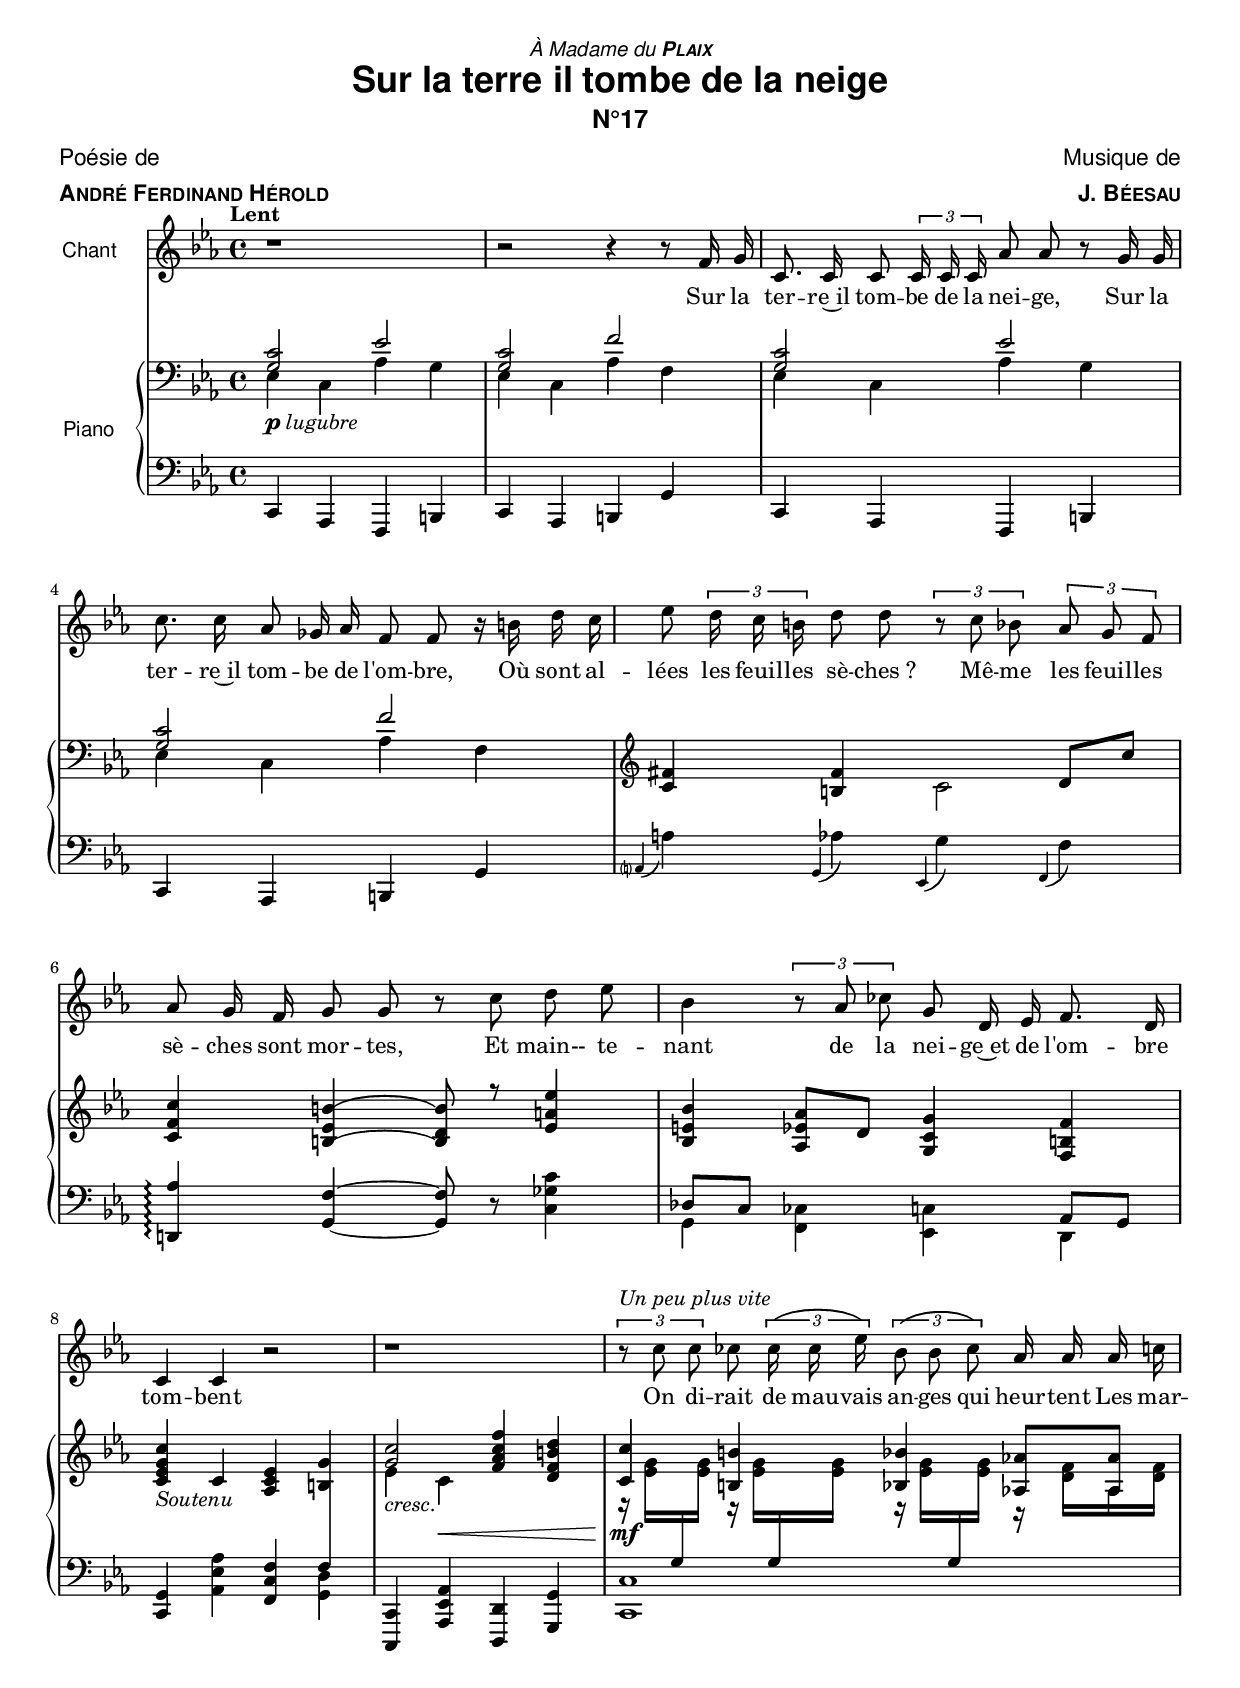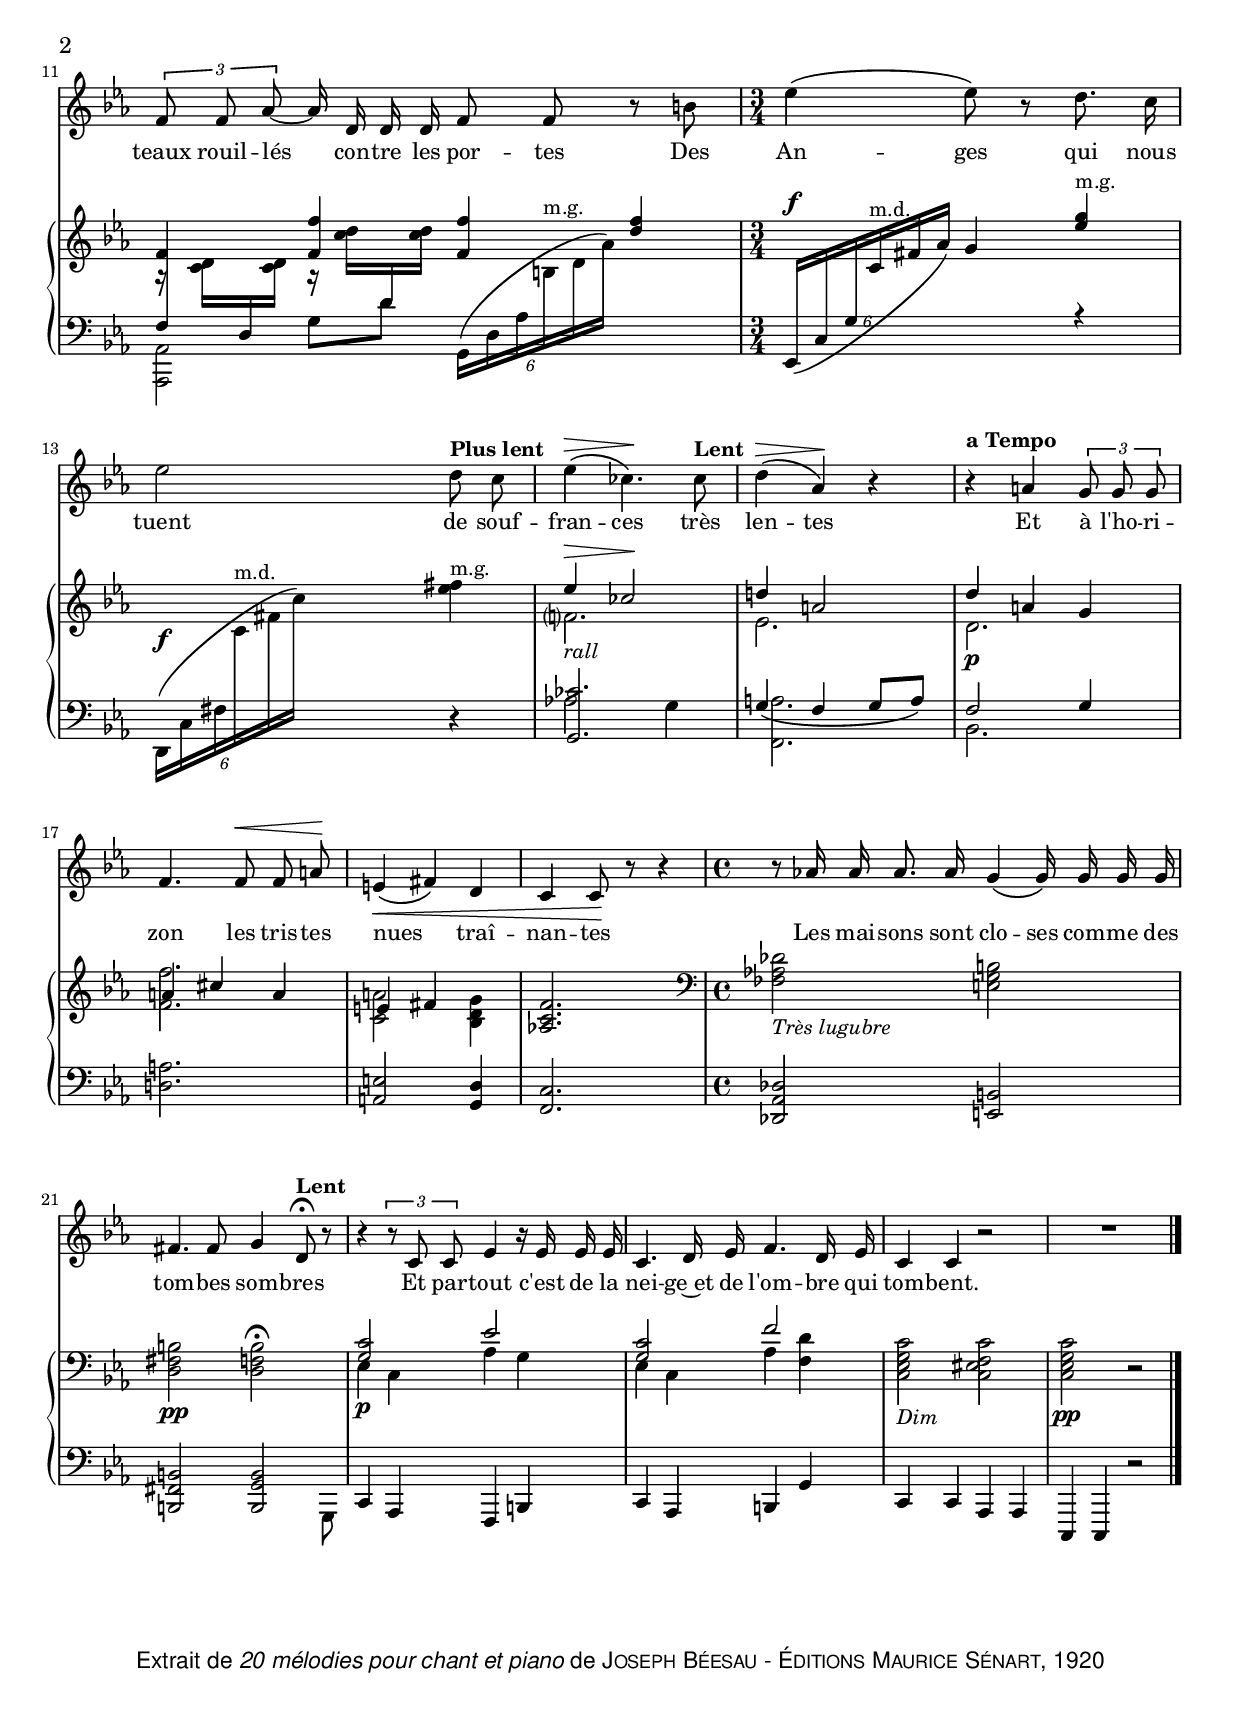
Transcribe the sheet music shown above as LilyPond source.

\version "2.22.0"
\language "english"
#(use-modules (ice-9 regex))
#(define-public string-upper-case #f)
#(define accented-char-upper-case? #f)
#(define accented-char-lower-case? #f)
#(let ((lower-case-accented-string "áàâäǎăāãåąæǣćĉčçďđðéèêëěĕēęəĝğģĥħíìîïǐĭīĩįĵķĺŀľļłńňñóòôöǒŏōõǫőøœŕřśŝšşťţþúùûüǔŭūųǘǜǚŵýŷÿȳźž")
(upper-case-accented-string "ÁÀÂÄǍĂĀÃÅĄÆǢĆĈČÇĎĐÐÉÈÊËĚĔĒĘƏĜĞĢĤĦÍÌÎÏǏĬĪĨĮĴĶĹĿĽĻŁŃŇÑÓÒÔÖǑŎŌÕǪŐØŒŔŘŚŜŠŞŤŢÞÚÙÛÜǓŬŪŲǗǛǙŴÝŶŸȲŹŽ"))
(define (group-by-2 chars result)
(if (or (null? chars) (null? (cdr chars)))
(reverse! result)
(group-by-2 (cddr chars)
(cons (string (car chars) (cadr chars))
result))))
(let ((lower-case-accented-chars
(group-by-2 (string->list lower-case-accented-string) (list)))
(upper-case-accented-chars
(group-by-2 (string->list upper-case-accented-string) (list))))
(set! string-upper-case
(lambda (str)
(define (replace-chars str froms tos)
(if (null? froms)
str
(replace-chars (regexp-substitute/global #f (car froms) str
'pre (car tos) 'post)
(cdr froms)
(cdr tos))))
(string-upcase (replace-chars str
lower-case-accented-chars
upper-case-accented-chars))))
(set! accented-char-upper-case?
(lambda (char1 char2)
(member (string char1 char2) upper-case-accented-chars string=?)))
(set! accented-char-lower-case?
(lambda (char1 char2)
(member (string char1 char2) lower-case-accented-chars string=?)))))

#(define-markup-command (smallCaps layout props text) (markup?)
(define (string-list->markup strings lower)
(let ((final-string (string-upper-case
(apply string-append (reverse strings)))))
(if lower
(markup #:fontsize -2 final-string)
final-string)))
(define (make-small-caps rest-chars currents current-is-lower prev-result)
(if (null? rest-chars)
(make-concat-markup (reverse! (cons (string-list->markup
currents current-is-lower)
prev-result)))
(let* ((ch1 (car rest-chars))
(ch2 (and (not (null? (cdr rest-chars))) (cadr rest-chars)))
(this-char-string (string ch1))
(is-lower (char-lower-case? ch1))
(next-rest-chars (cdr rest-chars)))
(cond ((and ch2 (accented-char-lower-case? ch1 ch2))
(set! this-char-string (string ch1 ch2))
(set! is-lower #t)
(set! next-rest-chars (cddr rest-chars)))
((and ch2 (accented-char-upper-case? ch1 ch2))
(set! this-char-string (string ch1 ch2))
(set! is-lower #f)
(set! next-rest-chars (cddr rest-chars))))
(if (or (and current-is-lower is-lower)
(and (not current-is-lower) (not is-lower)))
(make-small-caps next-rest-chars
(cons this-char-string currents)
is-lower
prev-result)
(make-small-caps next-rest-chars
(list this-char-string)
is-lower
(if (null? currents)
prev-result
(cons (string-list->markup
currents current-is-lower)
prev-result)))))))
(interpret-markup layout props
(if (string? text)
(make-small-caps (string->list text) (list) #f (list))
text)))

\paper {
  top-margin = 1 \cm
  bottom-margin = 1 \cm
  left-margin = 1 \cm
  right-margin = 1 \cm

  %markup-system-spacing =
  %  #'((padding . 20)
  %     (basic-distance . 15)
  %     (minimum-distance . 20)
  %     (stretchability . 12))

  #(include-special-characters)
}
\header {
  dedication = \markup{ \sans \small \italic \concat {"À Madame du " \bold { P \smallCaps laix } }}
  title = \markup{\sans "Sur la terre il tombe de la neige"}
  subtitle = \markup{\sans "N°17"}
  composer = \markup { \sans \right-column { "Musique de" \bold \concat { "J. B" \smallCaps éesau }}}
  poet = \markup { \sans \column { "Poésie de" \bold \concat { A \smallCaps ndré " F" \smallCaps erdinand " H" \smallCaps érold }}}
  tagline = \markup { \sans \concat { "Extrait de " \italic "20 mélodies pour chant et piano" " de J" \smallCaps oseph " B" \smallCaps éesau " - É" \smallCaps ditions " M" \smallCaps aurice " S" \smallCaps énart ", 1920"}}
}
\score {
  <<
    \new Staff \with {
      instrumentName = \markup{\sans "Chant"}
    } {
      \clef treble
      \new Voice = "chant" {
        \relative c' {
          \key ef \major
          \time 4/4 \autoBeamOff \tupletUp
          \tempo "Lent"
          r1 r2 r4 r8 f16 g c,8. c16 c8 \tuplet 3/2{c16 c c} af'8 af r8 g16 g \break
          c8. c16 af8 gf16 af f8 f r16 b16 d c ef8 \tuplet 3/2 {d16 c b} d8 d \tuplet 3/2 4 {r8 c bf af g f} \break
          af8 g16 f g8 g r8 c d ef bf4 \tuplet 3/2{r8 af cf} g8 d16 ef f8. d16 \break
          c4 c r2 r1 \tuplet 3/2{r8^\markup{\italic "Un peu plus vite"} c'8 c } cf8 \tuplet 3/2{cf16\( cf ef\)} \tuplet 3/2{bf8\( bf cf\)} af16 af af c \pageBreak
          \tuplet 3/2{f,8 f af~} af16 d, d d f8 f r8 b \time 3/4 ef4\( ef8\) r8 d8. c16 \break
          ef2 \tempo "Plus lent" d8 c ef4^\>\( cf4.\)\! \tempo "Lent" cf8 d4^\>\( af\)\! r4 r4 a4 \tuplet 3/2{ g8 g g} \break
          f4. f8^\< f a\! e4\<\( fs\) d c c8\! r8 r4 \time 4/4 r8 af'!16 af af8. af16 g4\( g16\) g g g \break
          fs4. fs8 g4 \tempo "Lent" d8\fermata r8 r4 \tuplet 3/2{r8 c8 c} ef4 r16 ef ef ef c4. d16 ef f4. d16 ef c4 c4 r2 R1 \bar "|."
        }
      }
    }
    \new Lyrics \lyricsto "chant" {
      Sur la ter -- re~il tom -- be de la nei -- ge,
      Sur la ter -- re~il tom -- be de l'om -- bre,
      Où sont al -- lées les feuil -- les sè -- ches&nbsp;?
      Mê -- me les feuil -- les sè -- ches sont mor -- tes,
      Et main-- te -- nant de la nei -- ge~et de l'om -- bre tom -- bent
      On di -- rait de mau -- vais an -- ges qui heur -- tent
      Les mar -- teaux rouil -- lés con -- tre les por -- tes
      Des An -- ges qui nous tuent de souf -- fran -- ces très len -- tes
      Et à l'ho -- ri -- zon les tris -- tes nues _ traî -- nan -- tes
      Les mai -- sons sont clo -- ses com -- me des tom -- bes som -- bres
      Et par -- tout c'est de la nei -- ge~et de l'om -- bre qui tom -- bent.
    }
    \new PianoStaff \with {
      instrumentName = \markup{\sans "Piano"}
    } <<
      \new Staff = "right" \with {
        midiInstrument = "acoustic grand"
      } {
        \clef bass
        \relative f { \voiceOne
          \key ef \major
          \time 4/4
          <<{\voiceOne <g c>2 ef' <g, c> f' <g, c> ef' <g, c> f'}\\
            {\voiceTwo ef,4_\markup{\dynamic p \italic "lugubre"} c af' g ef c af' f ef c af' g ef c af' f}>>
          <<{ \clef treble <c' fs>4 <b fs'> s4 d8 c'}\\{ s2 c,2}>>
          <c f c'>4 <b( ef b'\(>4 <b) d b'\)>8 r8 <ef a ef'>4 <bf e bf'> <af ef' af>8 d <g, c g'>4 <f b f'>
          <c' ef g c>4_\markup{\italic Soutenu} c4 <af c ef> <b g'>
          <<{\voiceOne <g' c>2 <f af c f>4 <d f b d> <c c'> <b b'> <bf bf'> <af! af'!>8 <af af'>8}
            \\
            {\voiceTwo ef'4_\markup{\italic cresc.} c\< s2
             r16\!_\mf \oneVoice <ef g>16 \change Staff="left" g, \change Staff="right"<ef' g>16
             r16 <ef g>16 \change Staff="left" g, \change Staff="right"<ef' g>16
             r16 <ef g>16 \change Staff="left" g, \change Staff="right"<ef' g>16
             r16 \voiceTwo <d f>16 af <d f>16
            }>> \oneVoice
          <<{\voiceOne
             f4 <f f'> <f f'> <d' f>
             s4^\f g,4 <ef' g>4^\markup{"m.g."}
             s2.\f ef4_\markup{\italic rall}^\> cf2\! d!4 a2 \tempo "a Tempo" d4_\p a g
             a4 cs a e fs s4 <af,! c f>2.
            }\\
            {\voiceTwo
             r16 \oneVoice <c d>16 \change Staff="left" d, \change Staff="right" <c' d>16
             r16 \oneVoice <c' d>16 \change Staff="left" d, \change Staff="right" <c' d>16 s2 s2. s2  <ef fs>4^\markup{"m.g."}
             \voiceTwo f,?2. ef d <f f'> <c a'>2 <bf d g>4
            }>> \oneVoice
             \clef bass <ff af! df>2_\markup{\italic "Très lugubre"} <e g b>
             <d fs b>2\pp <d f b>2\fermata
          <<{<g c>2\p ef'2 <g, c>2 f'2
            }\\
            {\voiceTwo
             ef,4 c af' g ef4 c af' <f d'>
            }>> \oneVoice
          <c ef g c>2_\markup{\italic Dim} < c es f c'>2 <c ef g c>2\pp r2
        }
      }
      \new Staff = "left" \with {
        midiInstrument = "acoustic grand"
      } {
        \clef bass \set Score.connectArpeggios = ##f
        \relative f, {
          \key ef \major
          \time 4/4
          c4 af f b c4 af b g'4 c,4 af f b c4 af b g'4
          \acciaccatura a? a'4 \acciaccatura g, af'4 \acciaccatura ef, g'4 \acciaccatura f, f'4
          <d,! af''>4\arpeggio <g f'>4~ <g f'>8 r8 <c gf' c>4
          <<{df8 c s2 af8 g}\\{g4 <f cf'>4 <ef c'>4 d}>>
          <c g'>4 <af' ef' af> <f c' f> <<{\voiceOne \autoBeamOff \crossStaff f'4 \autoBeamOn}\\{\voiceTwo <g, d'>4}>>
          <c,, c'>4 <af' ef' af> <d, d'> <g g'> <c c'>1
          <<{\voiceOne \crossStaff f'4 \voiceTwo g8 d' s2
             \voiceOne \tupletDown \phrasingSlurDown \tuplet 6/4{ef,,16\( c' g' \change Staff="right" c^\markup{"m.d."} fs af\)} \change Staff="left"
             s4 r4 s2.
             <g,, cf'>2. g'4\( f g8 a\) f2 g4
            }\\{\voiceTwo
              <af,, af'>2 \phrasingSlurUp \tuplet 6/4 {g'16\( d' af' \change Staff="right" b^\markup{"m.g."} d af'\) \change Staff="left"} s4
              s2.
              \phrasingSlurUp \tuplet 6/4 {d,,,16\( c' fs \change Staff="right" c'^\markup{"m.d."} fs c'\) \change Staff="left"} \oneVoice s4 r4
              \voiceTwo af,!2 g4 <f, a'>2. bf2.
            }>> \oneVoice
            <d! a'>2. <a e'>2 <g d'>4 <f c'>2. <df af' df>2 <e b'>
            <<{\voiceOne <b fs' b>2 <b g' b>}
              \\{\voiceTwo s2. s8 g8}>> \oneVoice
            c4 af f b c af b g' c, c af af c, c r2
        }
      }
    >>
  >>
  \layout {
    %#(layout-set-staff-size 19)
    #(layout-set-staff-size 18)
    \context {
      \PianoStaff
      \consists #Span_stem_engraver
    }
  }
}
